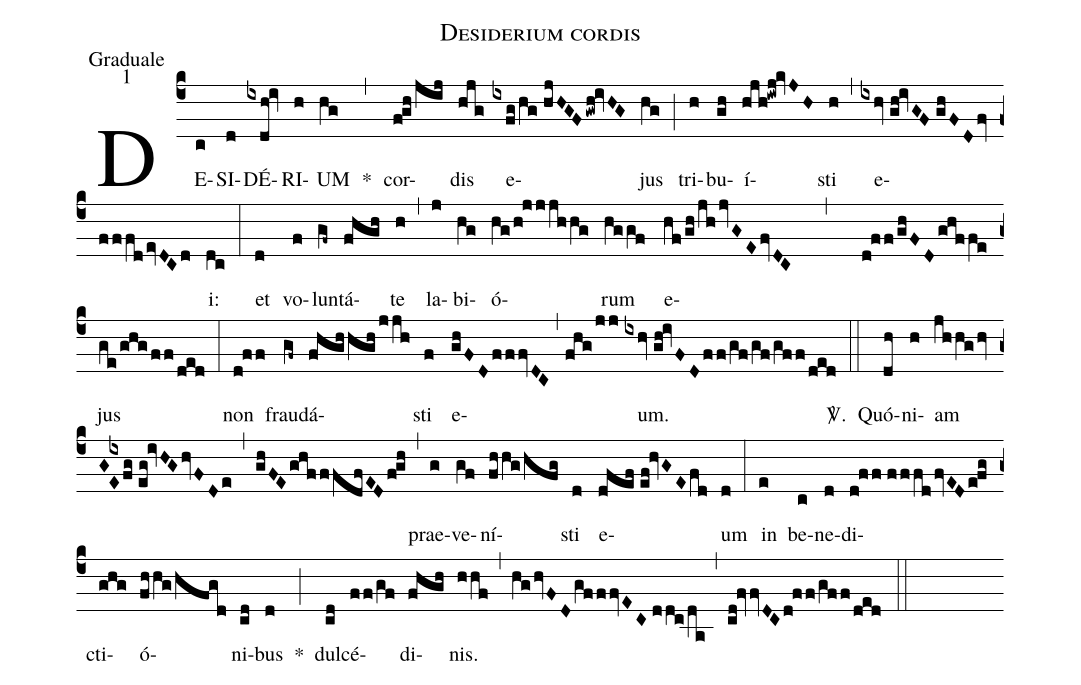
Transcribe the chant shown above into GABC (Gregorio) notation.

name:Desiderium cordis;
office-part:Graduale;
mode:1;
%%
(c4) DE(c)SI(d)DÉ(ixdh!iv)RI(h)UM(hg) *(,) cor(f!gh/jij)dis(hjg) e(ixfg/hg//hjHGFgwh!ivHG)jus(hg) (;) tri(h)bu(gh)í(hjh!iwj!kvJH)sti(h) (,) e(ixhv//gh!ivGF//ghFD/fv//fffdevDCd)i:(dc) (:) et(d) vo(f)lun(gf~)tá(fhgh)te(h) (,) la(j)bi(hg)ó(hg/h!jjjhhg)rum(hggf) e(hf/gh/jhjvGEfvDC , d!ff/ghFDghffe)jus(ge/ghg/ff/ded) (:) non(d!ff) frau(gf~)dá(fhghhgh/jjh)sti(f) e(ghFDfffvDC,fhg/jj)um.(ixhv//gh!ivFDff/gf/gf/gff/ded) <sp>V/</sp>.(::) Quó(dh)ni(h)am(jhhghvG{ix}Efg//eg!ivHGhvFDe) (,) (ghFEghfffdfEDf!gh) (,) prae(g)ve(gf)ní(fhhg/hfg)sti(d) e(dfef//ef!hvGEfd)um(d) (:) in(e) be(c)ne(d)di(d!ff//fffdfvEDe!fg)cti(ghg)ó(fhhg/hfgd)ni(cd)bus(d) *(;) dul(cd)cé(ff/gf)di(fhgh)nis.(hhf) (,) (hghvFDgfffvEC//ddc/da) (,) (cd!fvvDCd!ff/gff/ded) (::)
